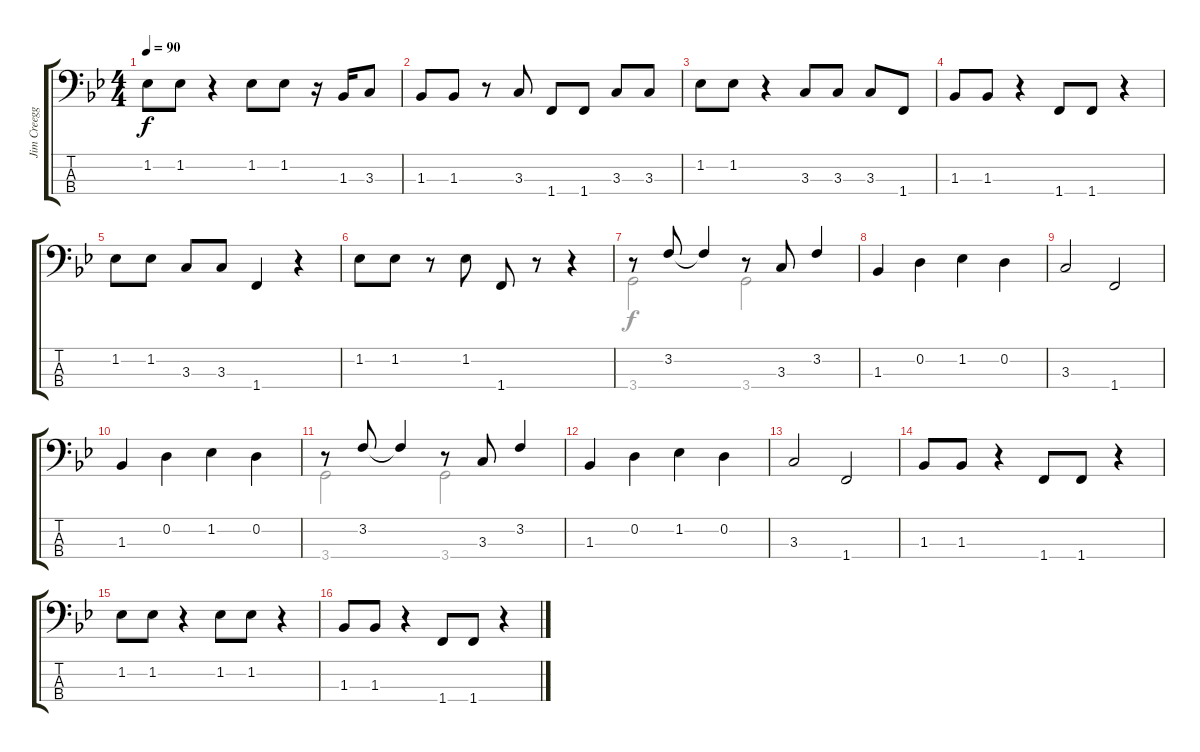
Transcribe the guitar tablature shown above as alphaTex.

\track ("Jim Creeggan" "Jim Creegg") {instrument electricbassfinger}
\staff {score tabs}
\tuning (G2 D2 A1 E1) {hide}
\voice
\ts (4 4)
\tempo 90
\clef f4
\ks bb
1.2.8{dy f} 1.2.8 r.4 1.2.8 1.2.8 r.16 1.3.16 3.3.8 |
1.3.8 1.3.8 r.8 3.3.8 1.4.8 1.4.8 3.3.8 3.3.8 |
1.2.8 1.2.8 r.4 3.3.8 3.3.8 3.3.8 1.4.8 |
1.3.8 1.3.8 r.4 1.4.8 1.4.8 r.4 |
1.2.8 1.2.8 3.3.8 3.3.8 1.4.4 r.4 |
1.2.8 1.2.8 r.8 1.2.8 1.4.8 r.8 r.4 |
r.8 3.2.8 3.2{t}.4 r.8 3.3.8 3.2.4 |
1.3.4 0.2.4 1.2.4 0.2.4 |
3.3.2 1.4.2 |
1.3.4 0.2.4 1.2.4 0.2.4 |
r.8 3.2.8 3.2{t}.4 r.8 3.3.8 3.2.4 |
1.3.4 0.2.4 1.2.4 0.2.4 |
3.3.2 1.4.2 |
1.3.8 1.3.8 r.4 1.4.8 1.4.8 r.4 |
1.2.8 1.2.8 r.4 1.2.8 1.2.8 r.4 |
1.3.8 1.3.8 r.4 1.4.8 1.4.8 r.4
\voice
\clef f4
\ottava regular
\simile none
\ks bb
|
|
|
|
|
|
3.4.2 3.4.2 |
|
|
|
3.4.2 3.4.2 |
|
|
|
|
